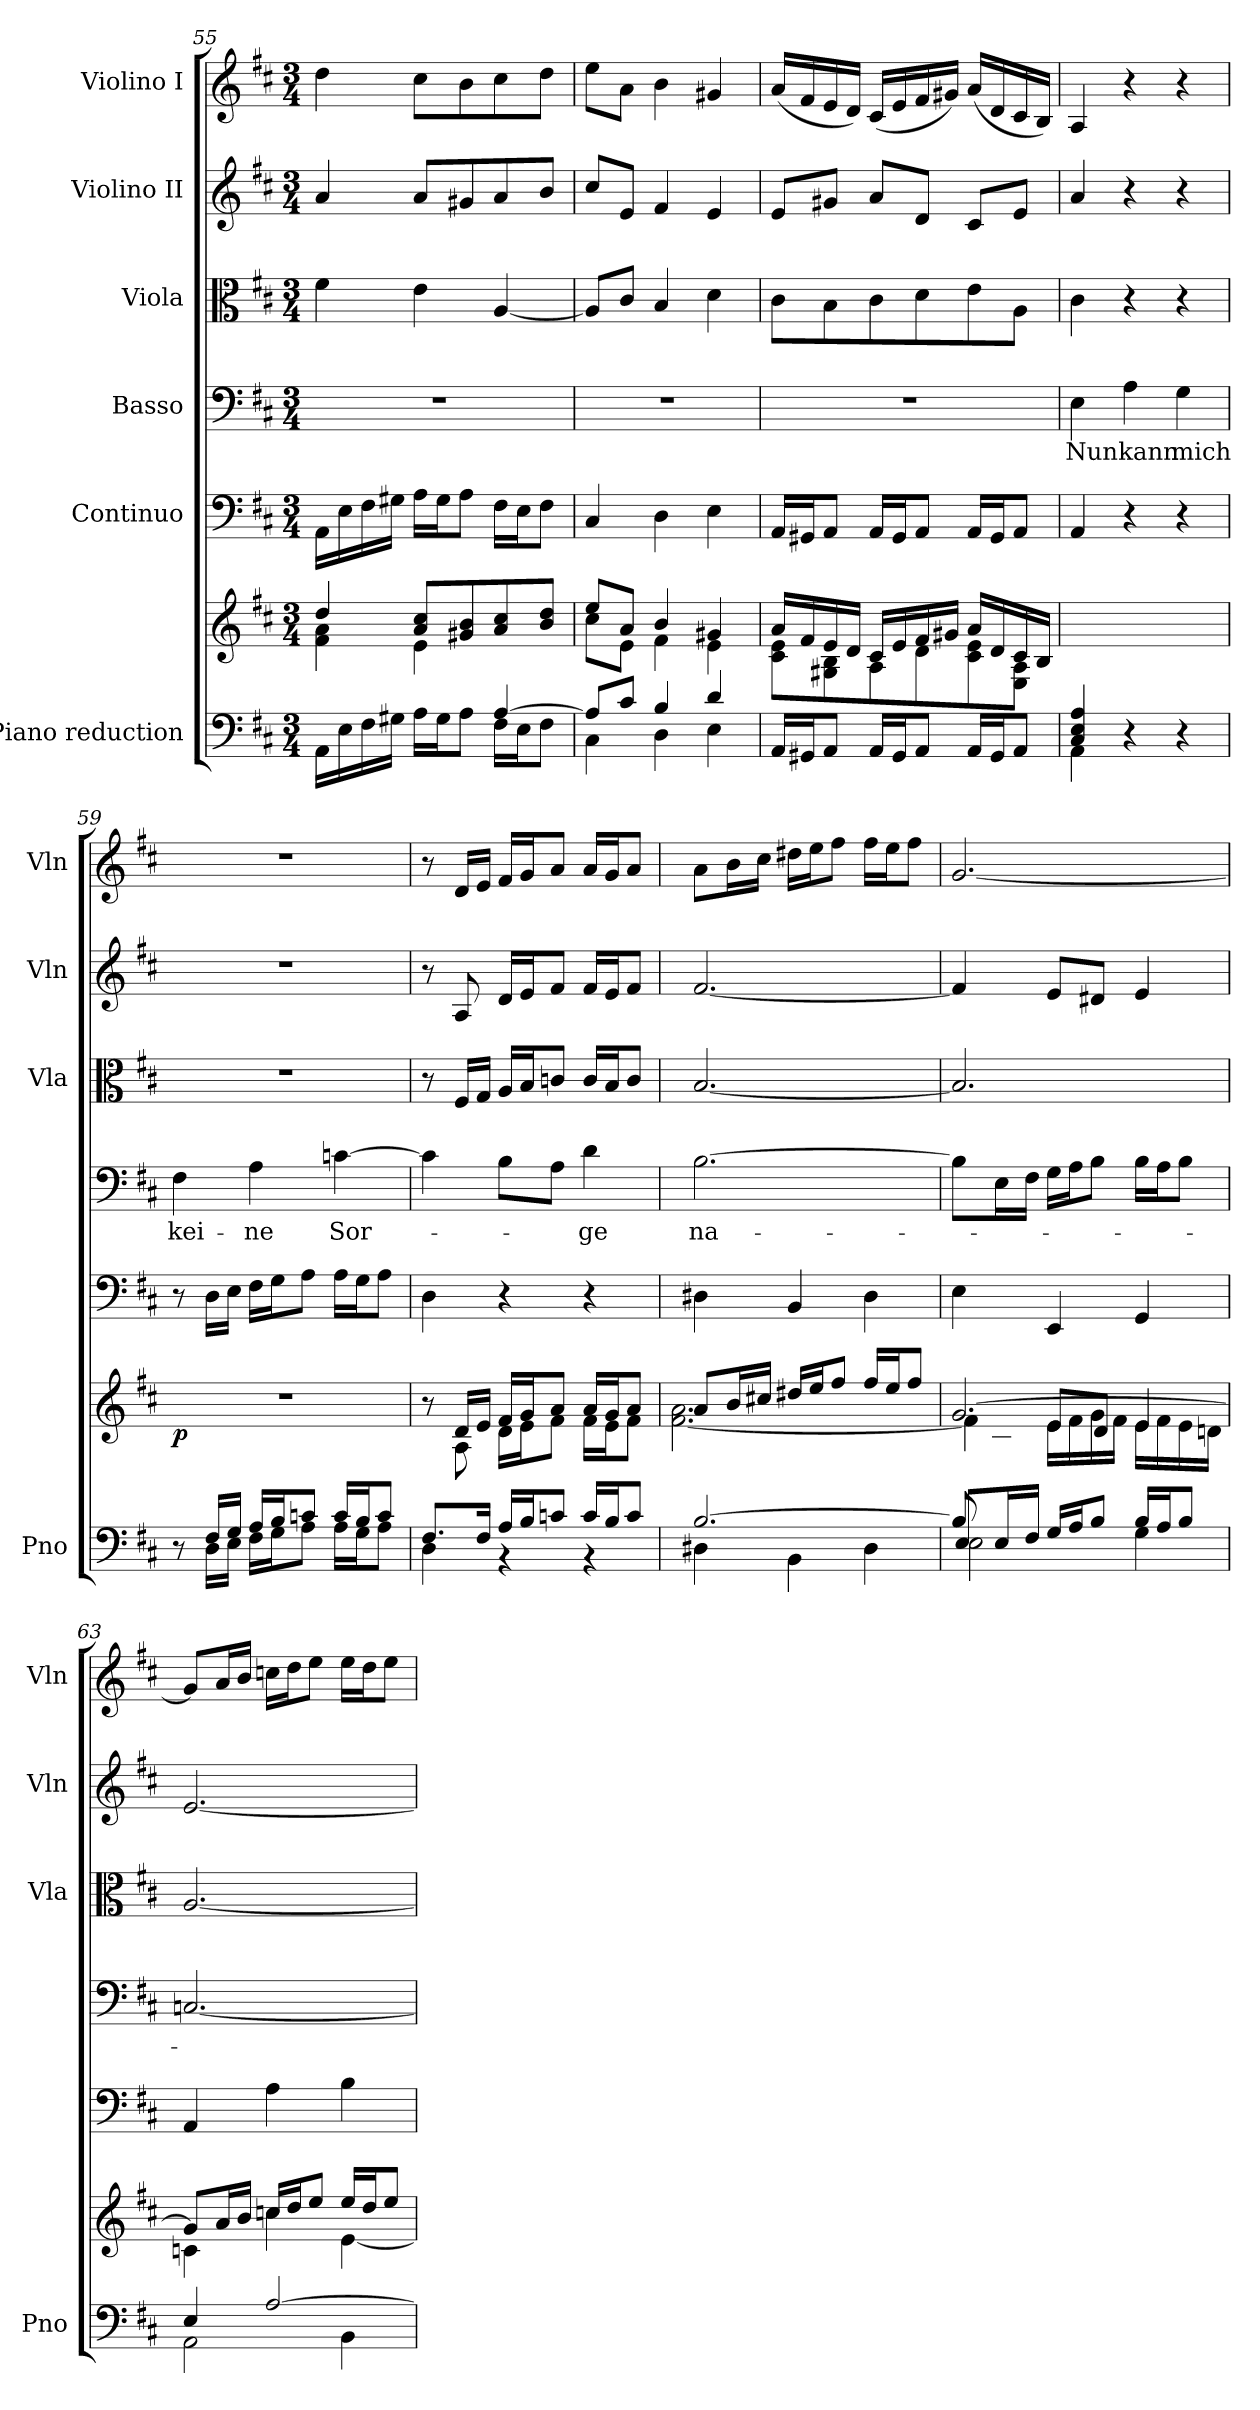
**kern	**kern	**dynam	**kern	**kern	**text	**kern	**kern	**kern
*part6	*part6	*part6	*part5	*part4	*part4	*part3	*part2	*part1
*staff7	*staff6	*staff6/7	*staff5	*staff4	*staff4	*staff3	*staff2	*staff1
*I"Piano reduction	*	*	*I"Continuo	*I"Basso	*	*I"Viola	*I"Violino II	*I"Violino I
*I'Pno	*	*	*	*	*	*I'Vla	*I'Vln	*I'Vln
*clefF4	*clefG2	*	*clefF4	*clefF4	*	*clefC3	*clefG2	*clefG2
*k[f#c#]	*k[f#c#]	*	*k[f#c#]	*k[f#c#]	*	*k[f#c#]	*k[f#c#]	*k[f#c#]
*M3/4	*M3/4	*	*M3/4	*M3/4	*	*M3/4	*M3/4	*M3/4
=55	=55	=55	=55	=55	=55	=55	=55	=55
*^	*^	*	*	*	*	*	*	*
2ryy	16AA\LL	4dd/	4f#\ 4a\	.	16AA\LL	2.r	.	4f#\	4a/	4dd\
.	16E\	.	.	.	16E\	.	.	.	.	.
.	16F#\	.	.	.	16F#\	.	.	.	.	.
.	16G#X\JJ	.	.	.	16G#X\JJ	.	.	.	.	.
.	16A\LL	8a/ 8cc#/L	4e\	.	16A\LL	.	.	4e\	8a/L	8cc#\L
.	16G#\J	.	.	.	16G#\J	.	.	.	.	.
.	8A\J	8g#X/ 8b/	.	.	8A\J	.	.	.	8g#X/	8b\
[4A/	16F#\LL	8a/ 8cc#/	4ryy	.	16F#\LL	.	.	[4A/	8a/	8cc#\
.	16E\J	.	.	.	16E\J	.	.	.	.	.
.	8F#\J	8b/ 8dd/J	.	.	8F#\J	.	.	.	8b/J	8dd\J
!!LO:PB:g=z
=56	=56	=56	=56	=56	=56	=56	=56	=56	=56	=56
8A/L]	4C#\	8ee/L	8cc#\L	.	4C#/	2.r	.	8A/L]	8cc#/L	8ee\L
8c#/J	.	8a/J	8e\J	.	.	.	.	8c#/J	8e/J	8a\J
4B/	4D\	4b/	4f#\	.	4D\	.	.	4B/	4f#/	4b\
4d/	4E\	4g#X/	4e\	.	4E\	.	.	4d\	4e/	4g#X/
*v	*v	*	*	*	*	*	*	*	*	*
=57	=57	=57	=57	=57	=57	=57	=57	=57	=57
16AA/LL	16a/LL	8c#\ 8e\L	.	16AA/LL	2.r	.	8c#\L	8e/L	(<16a/LL
16GG#X/J	16f#/	.	.	16GG#X/J	.	.	.	.	16f#/
8AA/J	16e/	8G#X\ 8B\	.	8AA/J	.	.	8B\	8g#X/J	16e/
.	16d/JJ	.	.	.	.	.	.	.	16d/JJ)
16AA/LL	16c#/LL	8A\	.	16AA/LL	.	.	8c#\	8a/L	(<16c#/LL
16GG#/J	16e/	.	.	16GG#/J	.	.	.	.	16e/
8AA/J	16f#/	8d\	.	8AA/J	.	.	8d\	8d/J	16f#/
.	16g#X/JJ	.	.	.	.	.	.	.	16g#X/JJ)
16AA/LL	16a/LL	8c#\ 8e\	.	16AA/LL	.	.	8e\	8c#/L	(<16a/LL
16GG#/J	16d/	.	.	16GG#/J	.	.	.	.	16d/
8AA/J	16c#/	8E\ 8A\J	.	8AA/J	.	.	8A\J	8e/J	16c#/
.	16B/JJ	.	.	.	.	.	.	.	16B/JJ)
*	*v	*v	*	*	*	*	*	*	*
=58	=58	=58	=58	=58	=58	=58	=58	=58
*^	*	*	*	*	*	*	*	*
!	!	!	!	!	!	!LO:LY:b	!	!	!
4C#/ 4E/ 4A/	4AA\	2.ryy	.	4AA/	4E\	Nun	4c#\	4a/	4A/
!	!	!	!	!	!	!LO:LY:b	!	!	!
4r	4ryy	.	.	4r	4A\	kann	4r	4r	4r
!	!	!	!	!	!	!LO:LY:b	!	!	!
4r	4ryy	.	.	4r	4G\	mich	4r	4r	4r
=59	=59	=59	=59	=59	=59	=59	=59	=59	=59
!	!	!	!LO:DY:b	!	!	!LO:LY:b	!	!	!
8r	8ryy	2.r	p	8r	4F#\	kei-	2.r	2.r	2.r
16F#/LL	16D\LL	.	.	16D\LL	.	.	.	.	.
16G/JJ	16E\JJ	.	.	16E\JJ	.	.	.	.	.
!	!	!	!	!	!	!LO:LY:b	!	!	!
16A/LL	16F#\LL	.	.	16F#\LL	4A\	-ne	.	.	.
16B/J	16G\J	.	.	16G\J	.	.	.	.	.
8cn/J	8A\J	.	.	8A\J	.	.	.	.	.
!	!	!	!	!	!	!LO:LY:b	!	!	!
16c/LL	16A\LL	.	.	16A\LL	[4cn\	Sor-	.	.	.
16B/J	16G\J	.	.	16G\J	.	.	.	.	.
8c/J	8A\J	.	.	8A\J	.	.	.	.	.
=60	=60	=60	=60	=60	=60	=60	=60	=60	=60
*	*	*^	*	*	*	*	*	*	*
8.F#/L	4D\	8r	8ryy	.	4D\	4c\]	.	8r	8r	8r
.	.	16d/LL	8A\	.	.	.	.	16F#/LL	8A/	16d/LL
16F#/Jk	.	16e/JJ	.	.	.	.	.	16G/JJ	.	16e/JJ
16A/LL	4r	16f#/LL	16d\LL	.	4r	8B\L	.	16A/LL	16d/LL	16f#/LL
16B/J	.	16g/J	16e\J	.	.	.	.	16B/J	16e/J	16g/J
8cn/J	.	8a/J	8f#\J	.	.	8A\J	.	8cn/J	8f#/J	8a/J
!	!	!	!	!	!	!	!LO:LY:b	!	!	!
16c/LL	4r	16a/LL	16f#\LL	.	4r	4d\	-ge	16c/LL	16f#/LL	16a/LL
16B/J	.	16g/J	16e\J	.	.	.	.	16B/J	16e/J	16g/J
8c/J	.	8a/J	8f#\J	.	.	.	.	8c/J	8f#/J	8a/J
=61	=61	=61	=61	=61	=61	=61	=61	=61	=61	=61
!	!	!	!	!	!	!	!LO:LY:b	!	!	!
[2.B/	4D#X\	8a/L	[2.f#\ 2.a\	.	4D#X\	[2.B\	na-	[2.B/	[2.f#/	8a\L
.	.	16b/L	.	.	.	.	.	.	.	16b\L
.	.	16cc#X/JJ	.	.	.	.	.	.	.	16cc#\JJ
.	4BB\	16dd#X/LL	.	.	4BB/	.	.	.	.	16dd#X\LL
.	.	16ee/J	.	.	.	.	.	.	.	16ee\J
.	.	8ff#/J	.	.	.	.	.	.	.	8ff#\J
.	4D#\	16ff#/LL	.	.	4D#\	.	.	.	.	16ff#\LL
.	.	16ee/J	.	.	.	.	.	.	.	16ee\J
.	.	8ff#/J	.	.	.	.	.	.	.	8ff#\J
!!LO:LB:g=z
=62	=62	=62	=62	=62	=62	=62	=62	=62	=62	=62
*	*^	*	*^	*	*	*	*	*	*	*
8B/L]	8E/L	2E\	[2.g/	8ryy	4f#\]	.	4E\	8B\L]	.	2.B/]	4f#/]	[2.g/
2ryy	16E/L	.	.	16c#X\L	.	.	.	16E\L	.	.	.	.
.	16F#/JJ	.	.	16d#X\JJ	.	.	.	16F#\JJ	.	.	.	.
.	16G/LL	.	.	16e\LL	8e/L	.	4EE/	16G\LL	.	.	8e/L	.
.	16A/J	.	.	16f#\	.	.	.	16A\J	.	.	.	.
.	8B/J	.	.	16g\	8d#/J	.	.	8B\J	.	.	8d#X/J	.
.	.	.	.	16f#\JJ	.	.	.	.	.	.	.	.
.	16B/LL	4G\	.	16e\LL	4e/	.	4GG/	16B\LL	.	.	4e/	.
.	16A/J	.	.	16f#\	.	.	.	16A\J	.	.	.	.
8ryy	8B/J	.	.	16e\	.	.	.	8B\J	.	.	.	.
.	.	.	.	16dn\JJ	.	.	.	.	.	.	.	.
*	*v	*v	*	*	*	*	*	*	*	*	*	*
*	*	*	*v	*v	*	*	*	*	*	*	*
=63	=63	=63	=63	=63	=63	=63	=63	=63	=63	=63
4E/	2AA\	8g/L]	4cn\	.	4AA/	[2.Cn/	.	[2.A/	[2.e/	8g/L]
.	.	16a/L	.	.	.	.	.	.	.	16a/L
.	.	16b/JJ	.	.	.	.	.	.	.	16b/JJ
[2A/	.	16ccn/LL	4cc\	.	4A\	.	.	.	.	16ccn\LL
.	.	16dd/J	.	.	.	.	.	.	.	16dd\J
.	.	8ee/J	.	.	.	.	.	.	.	8ee\J
.	4BB\	16ee/LL	[4e\	.	4B\	.	.	.	.	16ee\LL
.	.	16dd/J	.	.	.	.	.	.	.	16dd\J
.	.	8ee/J	.	.	.	.	.	.	.	8ee\J
*v	*v	*	*	*	*	*	*	*	*	*
*	*v	*v	*	*	*	*	*	*	*
=	=	=	=	=	=	=	=	=
*-	*-	*-	*-	*-	*-	*-	*-	*-
